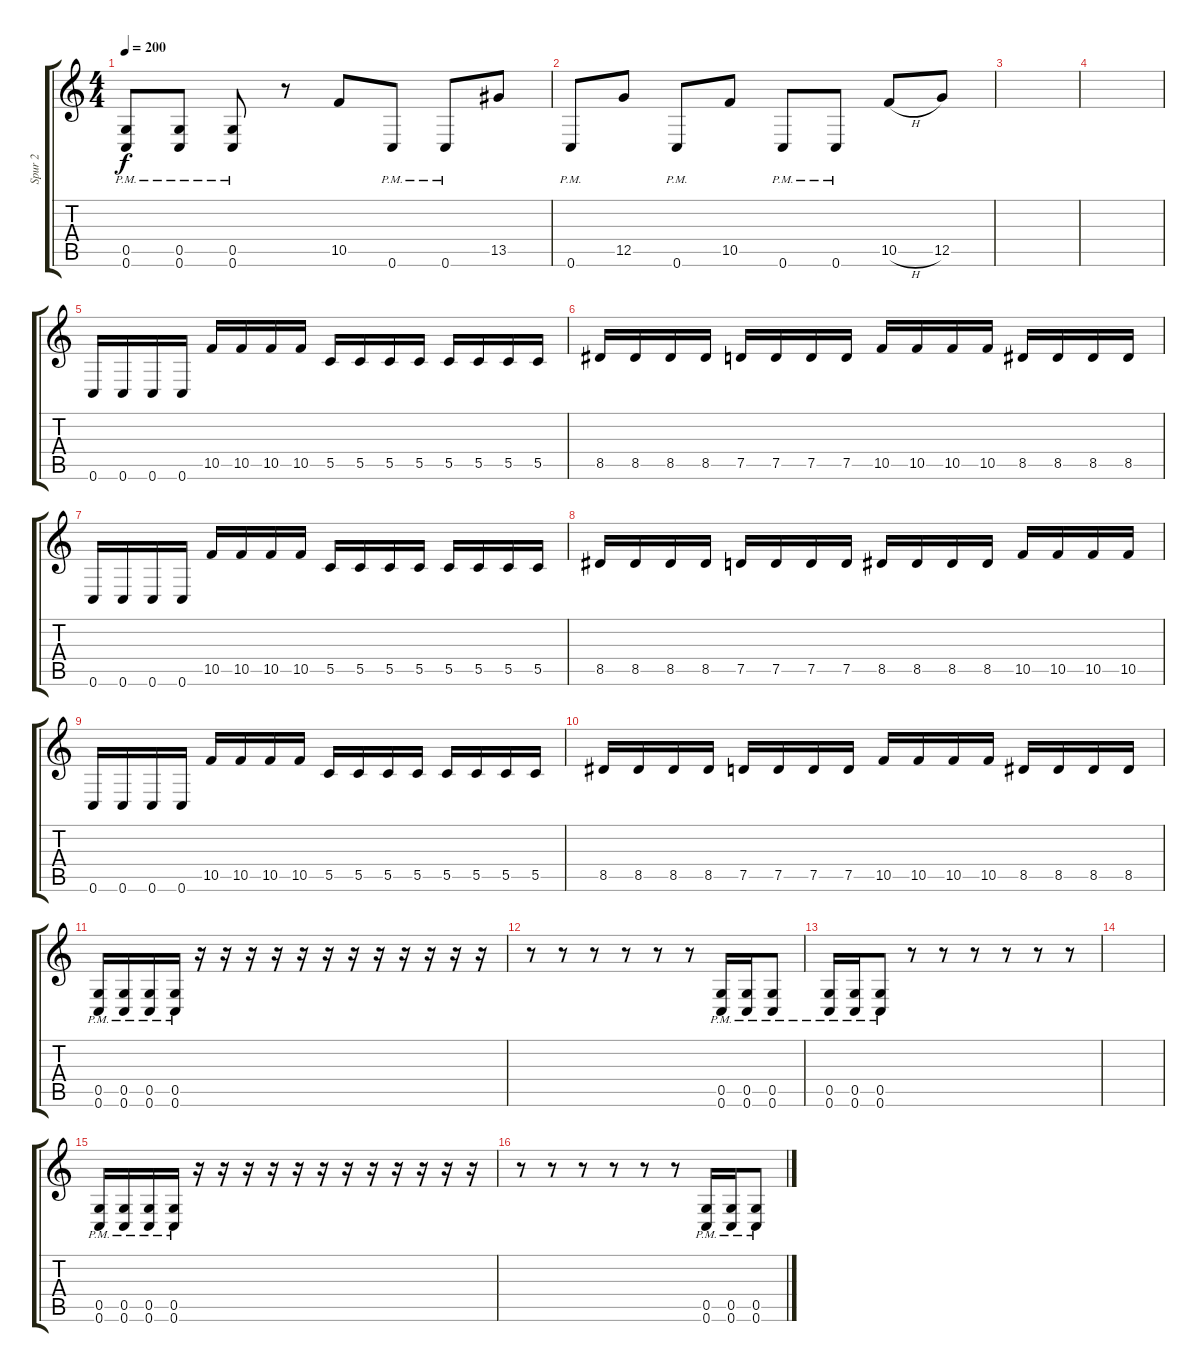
\track ("Spur 2" "Spur 2") {instrument distortionguitar}
\staff {score tabs}
\tuning (D4 A3 F3 C3 G2 C2) {hide}
\ts (4 4)
\tempo 200
\clef g2
\ks c
(0.5 0.6{pm}).8{dy f} (0.5 0.6{pm}).8 (0.5 0.6{pm}).8 r.8 10.5.8 0.6{pm}.8 0.6{pm}.8 13.5.8 |
0.6{pm}.8 12.5.8 0.6{pm}.8 10.5.8 0.6{pm}.8 0.6{pm}.8 10.5{h}.8 12.5.8 |
|
|
0.6.16 0.6.16 0.6.16 0.6.16 10.5.16 10.5.16 10.5.16 10.5.16 5.5.16 5.5.16 5.5.16 5.5.16 5.5.16 5.5.16 5.5.16 5.5.16 |
8.5.16 8.5.16 8.5.16 8.5.16 7.5.16 7.5.16 7.5.16 7.5.16 10.5.16 10.5.16 10.5.16 10.5.16 8.5.16 8.5.16 8.5.16 8.5.16 |
0.6.16 0.6.16 0.6.16 0.6.16 10.5.16 10.5.16 10.5.16 10.5.16 5.5.16 5.5.16 5.5.16 5.5.16 5.5.16 5.5.16 5.5.16 5.5.16 |
8.5.16 8.5.16 8.5.16 8.5.16 7.5.16 7.5.16 7.5.16 7.5.16 8.5.16 8.5.16 8.5.16 8.5.16 10.5.16 10.5.16 10.5.16 10.5.16 |
0.6.16 0.6.16 0.6.16 0.6.16 10.5.16 10.5.16 10.5.16 10.5.16 5.5.16 5.5.16 5.5.16 5.5.16 5.5.16 5.5.16 5.5.16 5.5.16 |
8.5.16 8.5.16 8.5.16 8.5.16 7.5.16 7.5.16 7.5.16 7.5.16 10.5.16 10.5.16 10.5.16 10.5.16 8.5.16 8.5.16 8.5.16 8.5.16 |
(0.5{pm} 0.6{pm}).16 (0.5{pm} 0.6{pm}).16 (0.5{pm} 0.6{pm}).16 (0.5{pm} 0.6{pm}).16 r.16 r.16 r.16 r.16 r.16 r.16 r.16 r.16 r.16 r.16 r.16 r.16 |
r.8 r.8 r.8 r.8 r.8 r.8 (0.5{pm} 0.6).16 (0.5{pm} 0.6).16 (0.5{pm} 0.6).8 |
(0.5{pm} 0.6).16 (0.5{pm} 0.6).16 (0.5{pm} 0.6).8 r.8 r.8 r.8 r.8 r.8 r.8 |
|
(0.5{pm} 0.6{pm}).16 (0.5{pm} 0.6{pm}).16 (0.5{pm} 0.6{pm}).16 (0.5{pm} 0.6{pm}).16 r.16 r.16 r.16 r.16 r.16 r.16 r.16 r.16 r.16 r.16 r.16 r.16 |
r.8 r.8 r.8 r.8 r.8 r.8 (0.5{pm} 0.6).16 (0.5{pm} 0.6).16 (0.5{pm} 0.6).8
